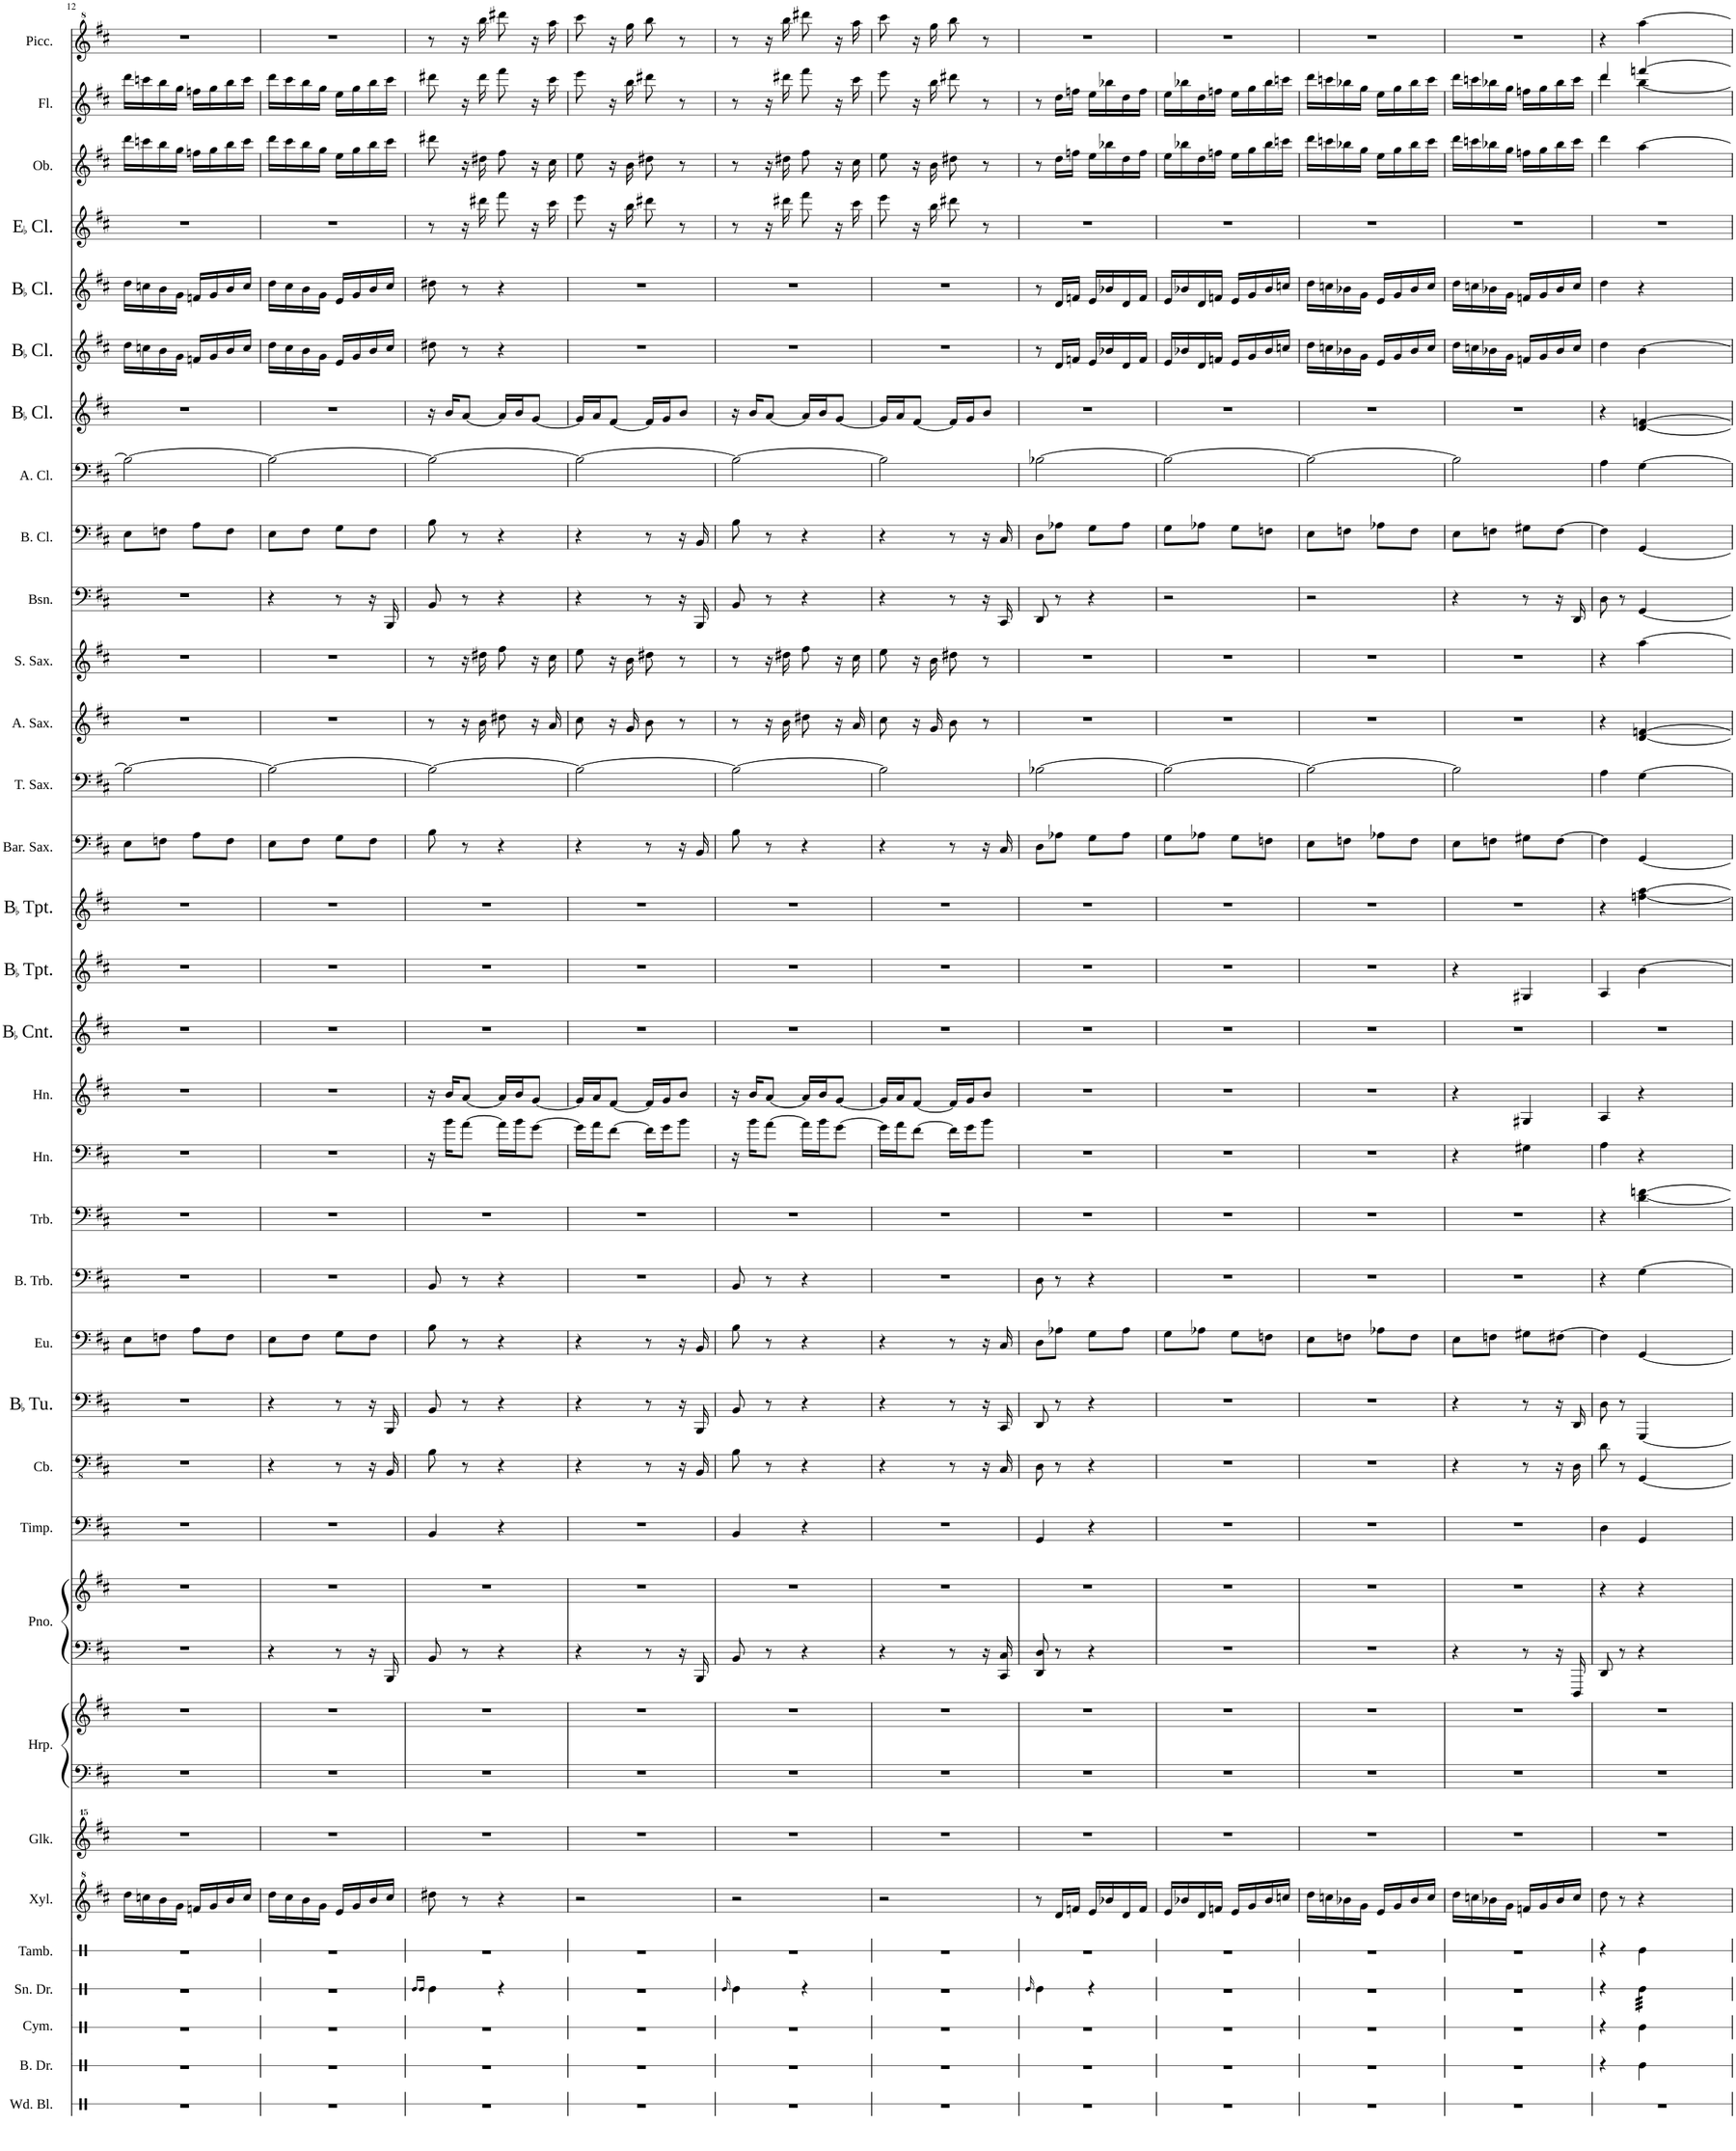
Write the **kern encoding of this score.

**kern	**kern	**kern	**kern	**kern	**kern	**kern	**kern	**kern	**kern	**kern	**kern	**kern	**kern	**kern	**kern	**kern	**kern	**kern	**kern	**kern	**kern	**kern	**kern	**kern	**kern	**kern	**kern	**kern	**kern	**kern	**kern	**kern	**kern	**kern	**kern
*part34	*part33	*part32	*part31	*part30	*part29	*part28	*part27	*part27	*part26	*part26	*part25	*part24	*part23	*part22	*part21	*part20	*part19	*part18	*part17	*part16	*part15	*part14	*part13	*part12	*part11	*part10	*part9	*part8	*part7	*part6	*part5	*part4	*part3	*part2	*part1
*staff36	*staff35	*staff34	*staff33	*staff32	*staff31	*staff30	*staff29	*staff28	*staff27	*staff26	*staff25	*staff24	*staff23	*staff22	*staff21	*staff20	*staff19	*staff18	*staff17	*staff16	*staff15	*staff14	*staff13	*staff12	*staff11	*staff10	*staff9	*staff8	*staff7	*staff6	*staff5	*staff4	*staff3	*staff2	*staff1
*I"Wood Blocks	*I"Bass Drum	*I"Cymbal	*I"Snare Drum	*I"Tambourine	*I"Xylophone	*I"Glockenspiel	*I"Harp	*	*I"Piano	*	*I"Timpani	*I"Double Bass	*I"BaccidentalFlat Tuba	*I"Euphonium	*I"Bass Trombone	*I"Trombone	*I"Horn	*I"Horn	*I"BaccidentalFlat Cornet	*I"BaccidentalFlat Trumpet	*I"BaccidentalFlat Trumpet	*I"Baritone Saxophone	*I"Tenor Saxophone	*I"Alto Saxophone	*I"Soprano Saxophone	*I"Bassoon	*I"Bass Clarinet	*I"Alto Clarinet	*I"BaccidentalFlat Clarinet	*I"BaccidentalFlat Clarinet	*I"BaccidentalFlat Clarinet	*I"EaccidentalFlat Clarinet	*I"Oboe	*I"Flute	*I"Piccolo
*I'Wd. Bl.	*I'B. Dr.	*I'Cym.	*I'Sn. Dr.	*I'Tamb.	*I'Xyl.	*I'Glk.	*I'Hrp.	*	*I'Pno.	*	*I'Timp.	*	*I'BaccidentalFlat Tu.	*I'Eu.	*I'B. Trb.	*I'Trb.	*I'Hn.	*I'Hn.	*I'BaccidentalFlat Cnt.	*I'BaccidentalFlat Tpt.	*I'BaccidentalFlat Tpt.	*I'Bar. Sax.	*I'T. Sax.	*I'A. Sax.	*I'S. Sax.	*I'Bsn.	*I'B. Cl.	*I'A. Cl.	*I'BaccidentalFlat Cl.	*I'BaccidentalFlat Cl.	*I'BaccidentalFlat Cl.	*I'EaccidentalFlat Cl.	*I'Ob.	*I'Fl.	*I'Picc.
!!LO:PB:g=z
*clefX	*clefX	*clefX	*clefX	*clefX	*clefG^2	*clefG^^2	*clefF4	*clefG2	*clefF4	*clefG2	*clefF4	*clefFv4	*clefF4	*clefF4	*clefF4	*clefF4	*clefF4	*clefG2	*clefG2	*clefG2	*clefG2	*clefF4	*clefF4	*clefG2	*clefG2	*clefF4	*clefF4	*clefF4	*clefG2	*clefG2	*clefG2	*clefG2	*clefG2	*clefG2	*clefG^2
*	*	*	*	*	*	*	*	*	*	*	*	*Trd7c12	*	*	*	*	*Trd4c7	*Trd4c7	*Trd1c2	*Trd1c2	*Trd1c2	*	*Trd8c14	*Trd5c9	*Trd5c9	*	*Trd8c14	*Trd1c2	*Trd1c2	*Trd1c2	*Trd1c2	*Trd-2c-3	*	*	*Trd-7c-12
*k[]	*k[]	*k[]	*k[]	*k[]	*k[f#c#]	*k[f#c#]	*k[f#c#]	*k[f#c#]	*k[f#c#]	*k[f#c#]	*k[f#c#]	*k[f#c#]	*k[f#c#]	*k[f#c#]	*k[f#c#]	*k[f#c#]	*k[f#c#]	*k[f#c#]	*k[f#c#]	*k[f#c#]	*k[f#c#]	*k[f#c#]	*k[f#c#]	*k[f#c#]	*k[f#c#]	*k[f#c#]	*k[f#c#]	*k[f#c#]	*k[f#c#]	*k[f#c#]	*k[f#c#]	*k[f#c#]	*k[f#c#]	*k[f#c#]	*k[f#c#]
*M2/4	*M2/4	*M2/4	*M2/4	*M2/4	*M2/4	*M2/4	*M2/4	*M2/4	*M2/4	*M2/4	*M2/4	*M2/4	*M2/4	*M2/4	*M2/4	*M2/4	*M2/4	*M2/4	*M2/4	*M2/4	*M2/4	*M2/4	*M2/4	*M2/4	*M2/4	*M2/4	*M2/4	*M2/4	*M2/4	*M2/4	*M2/4	*M2/4	*M2/4	*M2/4	*M2/4
=12	=12	=12	=12	=12	=12	=12	=12	=12	=12	=12	=12	=12	=12	=12	=12	=12	=12	=12	=12	=12	=12	=12	=12	=12	=12	=12	=12	=12	=12	=12	=12	=12	=12	=12	=12
2r	2r	2r	2r	2r	16ddd\LL	2r	2r	2r	2r	2r	2r	2r	2r	8E\L	2r	2r	2r	2r	2r	2r	2r	8E\L	2B\_	2r	2r	2r	8E\L	2B\_	2r	16dd\LL	16dd\LL	2r	16ddd\LL	16ddd\LL	2r
.	.	.	.	.	16cccn\	.	.	.	.	.	.	.	.	.	.	.	.	.	.	.	.	.	.	.	.	.	.	.	.	16ccn\	16ccn\	.	16cccn\	16cccn\	.
.	.	.	.	.	16bb\	.	.	.	.	.	.	.	.	8Fn\J	.	.	.	.	.	.	.	8Fn\J	.	.	.	.	8Fn\J	.	.	16b\	16b\	.	16bb\	16bb\	.
.	.	.	.	.	16gg\JJ	.	.	.	.	.	.	.	.	.	.	.	.	.	.	.	.	.	.	.	.	.	.	.	.	16g\JJ	16g\JJ	.	16gg\JJ	16gg\JJ	.
.	.	.	.	.	16ffn/LL	.	.	.	.	.	.	.	.	8A\L	.	.	.	.	.	.	.	8A\L	.	.	.	.	8A\L	.	.	16fn/LL	16fn/LL	.	16ffn\LL	16ffn\LL	.
.	.	.	.	.	16gg/	.	.	.	.	.	.	.	.	.	.	.	.	.	.	.	.	.	.	.	.	.	.	.	.	16g/	16g/	.	16gg\	16gg\	.
.	.	.	.	.	16bb/	.	.	.	.	.	.	.	.	8F\J	.	.	.	.	.	.	.	8F\J	.	.	.	.	8F\J	.	.	16b/	16b/	.	16bb\	16bb\	.
.	.	.	.	.	16ccc/JJ	.	.	.	.	.	.	.	.	.	.	.	.	.	.	.	.	.	.	.	.	.	.	.	.	16cc/JJ	16cc/JJ	.	16ccc\JJ	16ccc\JJ	.
=13	=13	=13	=13	=13	=13	=13	=13	=13	=13	=13	=13	=13	=13	=13	=13	=13	=13	=13	=13	=13	=13	=13	=13	=13	=13	=13	=13	=13	=13	=13	=13	=13	=13	=13	=13
2r	2r	2r	2r	2r	16ddd\LL	2r	2r	2r	4r	2r	2r	4r	4r	8E\L	2r	2r	2r	2r	2r	2r	2r	8E\L	2B\_	2r	2r	4r	8E\L	2B\_	2r	16dd\LL	16dd\LL	2r	16ddd\LL	16ddd\LL	2r
.	.	.	.	.	16ccc#\	.	.	.	.	.	.	.	.	.	.	.	.	.	.	.	.	.	.	.	.	.	.	.	.	16cc#\	16cc#\	.	16ccc#\	16ccc#\	.
.	.	.	.	.	16bb\	.	.	.	.	.	.	.	.	8F#\J	.	.	.	.	.	.	.	8F#\J	.	.	.	.	8F#\J	.	.	16b\	16b\	.	16bb\	16bb\	.
.	.	.	.	.	16gg\JJ	.	.	.	.	.	.	.	.	.	.	.	.	.	.	.	.	.	.	.	.	.	.	.	.	16g\JJ	16g\JJ	.	16gg\JJ	16gg\JJ	.
.	.	.	.	.	16ee/LL	.	.	.	8r	.	.	8r	8r	8G\L	.	.	.	.	.	.	.	8G\L	.	.	.	8r	8G\L	.	.	16e/LL	16e/LL	.	16ee\LL	16ee\LL	.
.	.	.	.	.	16gg/	.	.	.	.	.	.	.	.	.	.	.	.	.	.	.	.	.	.	.	.	.	.	.	.	16g/	16g/	.	16gg\	16gg\	.
.	.	.	.	.	16bb/	.	.	.	16r	.	.	16r	16r	8F#\J	.	.	.	.	.	.	.	8F#\J	.	.	.	16r	8F#\J	.	.	16b/	16b/	.	16bb\	16bb\	.
.	.	.	.	.	16ccc#/JJ	.	.	.	16BBB/	.	.	16BBB/	16BBB/	.	.	.	.	.	.	.	.	.	.	.	.	16BBB/	.	.	.	16cc#/JJ	16cc#/JJ	.	16ccc#\JJ	16ccc#\JJ	.
=14	=14	=14	=14	=14	=14	=14	=14	=14	=14	=14	=14	=14	=14	=14	=14	=14	=14	=14	=14	=14	=14	=14	=14	=14	=14	=14	=14	=14	=14	=14	=14	=14	=14	=14	=14
.	.	.	16qRe/LL	.	.	.	.	.	.	.	.	.	.	.	.	.	.	.	.	.	.	.	.	.	.	.	.	.	.	.	.	.	.	.	.
.	.	.	16qRe/JJ	.	.	.	.	.	.	.	.	.	.	.	.	.	.	.	.	.	.	.	.	.	.	.	.	.	.	.	.	.	.	.	.
2r	2r	2r	4Re\	2r	8ddd#X\	2r	2r	2r	8BB/	2r	4BB/	8BB\	8BB/	8B\	8BB/	2r	16r	16r	2r	2r	2r	8B\	2B\_	8r	8r	8BB/	8B\	2B\_	16r	8dd#X\	8dd#X\	8r	8ddd#X\	8ddd#X\	8r
.	.	.	.	.	.	.	.	.	.	.	.	.	.	.	.	.	16b\KL	16b/KL	.	.	.	.	.	.	.	.	.	.	16b/KL	.	.	.	.	.	.
.	.	.	.	.	8r	.	.	.	8r	.	.	8r	8r	8r	8r	.	[8a\J	[8a/J	.	.	.	8r	.	16r	16r	8r	8r	.	[8a/J	8r	8r	16r	16r	16r	16r
.	.	.	.	.	.	.	.	.	.	.	.	.	.	.	.	.	.	.	.	.	.	.	.	16b\	16dd#X\	.	.	.	.	.	.	16ddd#X\	16dd#X\	16ddd#\	16bbb\
.	.	.	4r	.	4r	.	.	.	4r	.	4r	4r	4r	4r	4r	.	16a\LL]	16a/LL]	.	.	.	4r	.	8dd#X\	8ff#\	4r	4r	.	16a/LL]	4r	4r	8fff#\	8ff#\	8fff#\	8dddd#X\
.	.	.	.	.	.	.	.	.	.	.	.	.	.	.	.	.	16b\J	16b/J	.	.	.	.	.	.	.	.	.	.	16b/J	.	.	.	.	.	.
.	.	.	.	.	.	.	.	.	.	.	.	.	.	.	.	.	[8g\J	[8g/J	.	.	.	.	.	16r	16r	.	.	.	[8g/J	.	.	16r	16r	16r	16r
.	.	.	.	.	.	.	.	.	.	.	.	.	.	.	.	.	.	.	.	.	.	.	.	16a/	16cc#\	.	.	.	.	.	.	16ccc#\	16cc#\	16ccc#\	16aaa\
=15	=15	=15	=15	=15	=15	=15	=15	=15	=15	=15	=15	=15	=15	=15	=15	=15	=15	=15	=15	=15	=15	=15	=15	=15	=15	=15	=15	=15	=15	=15	=15	=15	=15	=15	=15
2r	2r	2r	2r	2r	2r	2r	2r	2r	4r	2r	2r	4r	4r	4r	2r	2r	16g\LL]	16g/LL]	2r	2r	2r	4r	2B\_	8cc#\	8ee\	4r	4r	2B\_	16g/LL]	2r	2r	8eee\	8ee\	8eee\	8cccc#\
.	.	.	.	.	.	.	.	.	.	.	.	.	.	.	.	.	16a\J	16a/J	.	.	.	.	.	.	.	.	.	.	16a/J	.	.	.	.	.	.
.	.	.	.	.	.	.	.	.	.	.	.	.	.	.	.	.	[8f#\J	[8f#/J	.	.	.	.	.	16r	16r	.	.	.	[8f#/J	.	.	16r	16r	16r	16r
.	.	.	.	.	.	.	.	.	.	.	.	.	.	.	.	.	.	.	.	.	.	.	.	16g/	16b\	.	.	.	.	.	.	16bb\	16b\	16bb\	16ggg\
.	.	.	.	.	.	.	.	.	8r	.	.	8r	8r	8r	.	.	16f#\LL]	16f#/LL]	.	.	.	8r	.	8b\	8dd#X\	8r	8r	.	16f#/LL]	.	.	8ddd#X\	8dd#X\	8ddd#X\	8bbb\
.	.	.	.	.	.	.	.	.	.	.	.	.	.	.	.	.	16g\J	16g/J	.	.	.	.	.	.	.	.	.	.	16g/J	.	.	.	.	.	.
.	.	.	.	.	.	.	.	.	16r	.	.	16r	16r	16r	.	.	8b\J	8b/J	.	.	.	16r	.	8r	8r	16r	16r	.	8b/J	.	.	8r	8r	8r	8r
.	.	.	.	.	.	.	.	.	16BBB/	.	.	16BBB/	16BBB/	16BB/	.	.	.	.	.	.	.	16BB/	.	.	.	16BBB/	16BB/	.	.	.	.	.	.	.	.
=16	=16	=16	=16	=16	=16	=16	=16	=16	=16	=16	=16	=16	=16	=16	=16	=16	=16	=16	=16	=16	=16	=16	=16	=16	=16	=16	=16	=16	=16	=16	=16	=16	=16	=16	=16
.	.	.	16qRe/	.	.	.	.	.	.	.	.	.	.	.	.	.	.	.	.	.	.	.	.	.	.	.	.	.	.	.	.	.	.	.	.
2r	2r	2r	4Re\	2r	2r	2r	2r	2r	8BB/	2r	4BB/	8BB\	8BB/	8B\	8BB/	2r	16r	16r	2r	2r	2r	8B\	2B\_	8r	8r	8BB/	8B\	2B\_	16r	2r	2r	8r	8r	8r	8r
.	.	.	.	.	.	.	.	.	.	.	.	.	.	.	.	.	16b\KL	16b/KL	.	.	.	.	.	.	.	.	.	.	16b/KL	.	.	.	.	.	.
.	.	.	.	.	.	.	.	.	8r	.	.	8r	8r	8r	8r	.	[8a\J	[8a/J	.	.	.	8r	.	16r	16r	8r	8r	.	[8a/J	.	.	16r	16r	16r	16r
.	.	.	.	.	.	.	.	.	.	.	.	.	.	.	.	.	.	.	.	.	.	.	.	16b\	16dd#X\	.	.	.	.	.	.	16ddd#X\	16dd#X\	16ddd#X\	16bbb\
.	.	.	4r	.	.	.	.	.	4r	.	4r	4r	4r	4r	4r	.	16a\LL]	16a/LL]	.	.	.	4r	.	8dd#X\	8ff#\	4r	4r	.	16a/LL]	.	.	8fff#\	8ff#\	8fff#\	8dddd#X\
.	.	.	.	.	.	.	.	.	.	.	.	.	.	.	.	.	16b\J	16b/J	.	.	.	.	.	.	.	.	.	.	16b/J	.	.	.	.	.	.
.	.	.	.	.	.	.	.	.	.	.	.	.	.	.	.	.	[8g\J	[8g/J	.	.	.	.	.	16r	16r	.	.	.	[8g/J	.	.	16r	16r	16r	16r
.	.	.	.	.	.	.	.	.	.	.	.	.	.	.	.	.	.	.	.	.	.	.	.	16a/	16cc#\	.	.	.	.	.	.	16ccc#\	16cc#\	16ccc#\	16aaa\
=17	=17	=17	=17	=17	=17	=17	=17	=17	=17	=17	=17	=17	=17	=17	=17	=17	=17	=17	=17	=17	=17	=17	=17	=17	=17	=17	=17	=17	=17	=17	=17	=17	=17	=17	=17
2r	2r	2r	2r	2r	2r	2r	2r	2r	4r	2r	2r	4r	4r	4r	2r	2r	16g\LL]	16g/LL]	2r	2r	2r	4r	2B\]	8cc#\	8ee\	4r	4r	2B\]	16g/LL]	2r	2r	8eee\	8ee\	8eee\	8cccc#\
.	.	.	.	.	.	.	.	.	.	.	.	.	.	.	.	.	16a\J	16a/J	.	.	.	.	.	.	.	.	.	.	16a/J	.	.	.	.	.	.
.	.	.	.	.	.	.	.	.	.	.	.	.	.	.	.	.	[8f#\J	[8f#/J	.	.	.	.	.	16r	16r	.	.	.	[8f#/J	.	.	16r	16r	16r	16r
.	.	.	.	.	.	.	.	.	.	.	.	.	.	.	.	.	.	.	.	.	.	.	.	16g/	16b\	.	.	.	.	.	.	16bb\	16b\	16bb\	16ggg\
.	.	.	.	.	.	.	.	.	8r	.	.	8r	8r	8r	.	.	16f#\LL]	16f#/LL]	.	.	.	8r	.	8b\	8dd#X\	8r	8r	.	16f#/LL]	.	.	8ddd#X\	8dd#X\	8ddd#X\	8bbb\
.	.	.	.	.	.	.	.	.	.	.	.	.	.	.	.	.	16g\J	16g/J	.	.	.	.	.	.	.	.	.	.	16g/J	.	.	.	.	.	.
.	.	.	.	.	.	.	.	.	16r	.	.	16r	16r	16r	.	.	8b\J	8b/J	.	.	.	16r	.	8r	8r	16r	16r	.	8b/J	.	.	8r	8r	8r	8r
.	.	.	.	.	.	.	.	.	16CC#/ 16C#/	.	.	16CC#/	16CC#/	16C#/	.	.	.	.	.	.	.	16C#/	.	.	.	16CC#/	16C#/	.	.	.	.	.	.	.	.
=18	=18	=18	=18	=18	=18	=18	=18	=18	=18	=18	=18	=18	=18	=18	=18	=18	=18	=18	=18	=18	=18	=18	=18	=18	=18	=18	=18	=18	=18	=18	=18	=18	=18	=18	=18
.	.	.	16qRe/	.	.	.	.	.	.	.	.	.	.	.	.	.	.	.	.	.	.	.	.	.	.	.	.	.	.	.	.	.	.	.	.
2r	2r	2r	4Re\	2r	8r	2r	2r	2r	8DD/ 8D/	2r	4GG/	8DD\	8DD/	8D\L	8D\	2r	2r	2r	2r	2r	2r	8D\L	[2B-X\	2r	2r	8DD/	8D\L	[2B-X\	2r	8r	8r	2r	8r	8r	2r
.	.	.	.	.	16dd/LL	.	.	.	8r	.	.	8r	8r	8A-X\J	8r	.	.	.	.	.	.	8A-X\J	.	.	.	8r	8A-X\J	.	.	16d/LL	16d/LL	.	16dd\LL	16dd\LL	.
.	.	.	.	.	16ffn/JJ	.	.	.	.	.	.	.	.	.	.	.	.	.	.	.	.	.	.	.	.	.	.	.	.	16fn/JJ	16fn/JJ	.	16ffn\JJ	16ffn\JJ	.
.	.	.	4r	.	16ee/LL	.	.	.	4r	.	4r	4r	4r	8G\L	4r	.	.	.	.	.	.	8G\L	.	.	.	4r	8G\L	.	.	16e/LL	16e/LL	.	16ee\LL	16ee\LL	.
.	.	.	.	.	16bb-X/	.	.	.	.	.	.	.	.	.	.	.	.	.	.	.	.	.	.	.	.	.	.	.	.	16b-X/	16b-X/	.	16bb-X\	16bb-X\	.
.	.	.	.	.	16dd/	.	.	.	.	.	.	.	.	8A-\J	.	.	.	.	.	.	.	8A-\J	.	.	.	.	8A-\J	.	.	16d/	16d/	.	16dd\	16dd\	.
.	.	.	.	.	16ff/JJ	.	.	.	.	.	.	.	.	.	.	.	.	.	.	.	.	.	.	.	.	.	.	.	.	16f/JJ	16f/JJ	.	16ff\JJ	16ff\JJ	.
=19	=19	=19	=19	=19	=19	=19	=19	=19	=19	=19	=19	=19	=19	=19	=19	=19	=19	=19	=19	=19	=19	=19	=19	=19	=19	=19	=19	=19	=19	=19	=19	=19	=19	=19	=19
2r	2r	2r	2r	2r	16ee/LL	2r	2r	2r	2r	2r	2r	2r	2r	8G\L	2r	2r	2r	2r	2r	2r	2r	8G\L	2B-\_	2r	2r	2r	8G\L	2B-\_	2r	16e/LL	16e/LL	2r	16ee\LL	16ee\LL	2r
.	.	.	.	.	16bb-X/	.	.	.	.	.	.	.	.	.	.	.	.	.	.	.	.	.	.	.	.	.	.	.	.	16b-X/	16b-X/	.	16bb-X\	16bb-X\	.
.	.	.	.	.	16dd/	.	.	.	.	.	.	.	.	8A-X\J	.	.	.	.	.	.	.	8A-X\J	.	.	.	.	8A-X\J	.	.	16d/	16d/	.	16dd\	16dd\	.
.	.	.	.	.	16ffn/JJ	.	.	.	.	.	.	.	.	.	.	.	.	.	.	.	.	.	.	.	.	.	.	.	.	16fn/JJ	16fn/JJ	.	16ffn\JJ	16ffn\JJ	.
.	.	.	.	.	16ee/LL	.	.	.	.	.	.	.	.	8G\L	.	.	.	.	.	.	.	8G\L	.	.	.	.	8G\L	.	.	16e/LL	16e/LL	.	16ee\LL	16ee\LL	.
.	.	.	.	.	16gg/	.	.	.	.	.	.	.	.	.	.	.	.	.	.	.	.	.	.	.	.	.	.	.	.	16g/	16g/	.	16gg\	16gg\	.
.	.	.	.	.	16bb-/	.	.	.	.	.	.	.	.	8Fn\J	.	.	.	.	.	.	.	8Fn\J	.	.	.	.	8Fn\J	.	.	16b-/	16b-/	.	16bb-\	16bb-\	.
.	.	.	.	.	16cccn/JJ	.	.	.	.	.	.	.	.	.	.	.	.	.	.	.	.	.	.	.	.	.	.	.	.	16ccn/JJ	16ccn/JJ	.	16cccn\JJ	16cccn\JJ	.
=20	=20	=20	=20	=20	=20	=20	=20	=20	=20	=20	=20	=20	=20	=20	=20	=20	=20	=20	=20	=20	=20	=20	=20	=20	=20	=20	=20	=20	=20	=20	=20	=20	=20	=20	=20
2r	2r	2r	2r	2r	16ddd\LL	2r	2r	2r	2r	2r	2r	2r	2r	8E\L	2r	2r	2r	2r	2r	2r	2r	8E\L	2B-\_	2r	2r	2r	8E\L	2B-\_	2r	16dd\LL	16dd\LL	2r	16ddd\LL	16ddd\LL	2r
.	.	.	.	.	16cccn\	.	.	.	.	.	.	.	.	.	.	.	.	.	.	.	.	.	.	.	.	.	.	.	.	16ccn\	16ccn\	.	16cccn\	16cccn\	.
.	.	.	.	.	16bb-X\	.	.	.	.	.	.	.	.	8Fn\J	.	.	.	.	.	.	.	8Fn\J	.	.	.	.	8Fn\J	.	.	16b-X\	16b-X\	.	16bb-X\	16bb-X\	.
.	.	.	.	.	16gg\JJ	.	.	.	.	.	.	.	.	.	.	.	.	.	.	.	.	.	.	.	.	.	.	.	.	16g\JJ	16g\JJ	.	16gg\JJ	16gg\JJ	.
.	.	.	.	.	16ee/LL	.	.	.	.	.	.	.	.	8A-X\L	.	.	.	.	.	.	.	8A-X\L	.	.	.	.	8A-X\L	.	.	16e/LL	16e/LL	.	16ee\LL	16ee\LL	.
.	.	.	.	.	16gg/	.	.	.	.	.	.	.	.	.	.	.	.	.	.	.	.	.	.	.	.	.	.	.	.	16g/	16g/	.	16gg\	16gg\	.
.	.	.	.	.	16bb-/	.	.	.	.	.	.	.	.	8F\J	.	.	.	.	.	.	.	8F\J	.	.	.	.	8F\J	.	.	16b-/	16b-/	.	16bb-\	16bb-\	.
.	.	.	.	.	16ccc/JJ	.	.	.	.	.	.	.	.	.	.	.	.	.	.	.	.	.	.	.	.	.	.	.	.	16cc/JJ	16cc/JJ	.	16ccc\JJ	16ccc\JJ	.
=21	=21	=21	=21	=21	=21	=21	=21	=21	=21	=21	=21	=21	=21	=21	=21	=21	=21	=21	=21	=21	=21	=21	=21	=21	=21	=21	=21	=21	=21	=21	=21	=21	=21	=21	=21
2r	2r	2r	2r	2r	16ddd\LL	2r	2r	2r	4r	2r	2r	4r	4r	8E\L	2r	2r	4r	4r	2r	4r	2r	8E\L	2B-\]	2r	2r	4r	8E\L	2B-\]	2r	16dd\LL	16dd\LL	2r	16ddd\LL	16ddd\LL	2r
.	.	.	.	.	16cccn\	.	.	.	.	.	.	.	.	.	.	.	.	.	.	.	.	.	.	.	.	.	.	.	.	16ccn\	16ccn\	.	16cccn\	16cccn\	.
.	.	.	.	.	16bb-X\	.	.	.	.	.	.	.	.	8Fn\J	.	.	.	.	.	.	.	8Fn\J	.	.	.	.	8Fn\J	.	.	16b-X\	16b-X\	.	16bb-X\	16bb-X\	.
.	.	.	.	.	16gg\JJ	.	.	.	.	.	.	.	.	.	.	.	.	.	.	.	.	.	.	.	.	.	.	.	.	16g\JJ	16g\JJ	.	16gg\JJ	16gg\JJ	.
.	.	.	.	.	16ffn/LL	.	.	.	8r	.	.	8r	8r	8G#X\L	.	.	4G#X\	4G#X/	.	4G#X/	.	8G#X\L	.	.	.	8r	8G#X\L	.	.	16fn/LL	16fn/LL	.	16ffn\LL	16ffn\LL	.
.	.	.	.	.	16gg/	.	.	.	.	.	.	.	.	.	.	.	.	.	.	.	.	.	.	.	.	.	.	.	.	16g/	16g/	.	16gg\	16gg\	.
.	.	.	.	.	16bb-/	.	.	.	16r	.	.	16r	16r	[8F#X\J	.	.	.	.	.	.	.	[8F\J	.	.	.	16r	[8F\J	.	.	16b-/	16b-/	.	16bb-\	16bb-\	.
.	.	.	.	.	16ccc/JJ	.	.	.	16DDD/	.	.	16DD\	16DD/	.	.	.	.	.	.	.	.	.	.	.	.	16DD/	.	.	.	16cc/JJ	16cc/JJ	.	16ccc\JJ	16ccc\JJ	.
=22	=22	=22	=22	=22	=22	=22	=22	=22	=22	=22	=22	=22	=22	=22	=22	=22	=22	=22	=22	=22	=22	=22	=22	=22	=22	=22	=22	=22	=22	=22	=22	=22	=22	=22	=22
*	*	*	*^	*	*	*	*	*	*	*	*	*	*	*	*	*	*	*	*	*	*	*	*	*	*	*	*	*	*	*	*	*	*	*^	*
2r	4r	4r	4r	4ryy	4r	8ddd\	2r	2r	2r	8DD/	4r	4D\	8D\	8D\	4F#\]	4r	4r	4A\	4A/	2r	4A/	4r	4F\]	4A\	4r	4r	8D\	4F\]	4A\	4r	4dd\	4dd\	2r	4ddd\	4ddd/	4ddd\	4r
.	.	.	.	.	.	8r	.	.	.	8r	.	.	8r	8r	.	.	.	.	.	.	.	.	.	.	.	.	8r	.	.	.	.	.	.	.	.	.	.
*	*	*	*tremolo	*	*	*	*	*	*	*	*	*	*	*	*	*	*	*	*	*	*	*	*	*	*	*	*	*	*	*	*	*	*	*	*	*	*
.	4Re\	4Re\	32Re\LLL	24ReLL	4Re\	4r	.	.	.	4r	4r	4GG/	[4GGG/	[4GGG/	[4GG/	[4G\	[4d\ [4fn\	4r	4r	.	[4b\	[4ffn\ [4aa\	[4GG/	[4G\	[4d/ [4fn/	[4aa\	[4GG/	[4GG/	[4G\	[4d/ [4fn/	[4b\	4r	.	[4aa\	[4fffn/	[4bb\	[4aaa\
.	.	.	32Re\	.	.	.	.	.	.	.	.	.	.	.	.	.	.	.	.	.	.	.	.	.	.	.	.	.	.	.	.	.	.	.	.	.	.
.	.	.	.	24Re	.	.	.	.	.	.	.	.	.	.	.	.	.	.	.	.	.	.	.	.	.	.	.	.	.	.	.	.	.	.	.	.	.
.	.	.	32Re\	.	.	.	.	.	.	.	.	.	.	.	.	.	.	.	.	.	.	.	.	.	.	.	.	.	.	.	.	.	.	.	.	.	.
.	.	.	.	24Re	.	.	.	.	.	.	.	.	.	.	.	.	.	.	.	.	.	.	.	.	.	.	.	.	.	.	.	.	.	.	.	.	.
.	.	.	32Re\	.	.	.	.	.	.	.	.	.	.	.	.	.	.	.	.	.	.	.	.	.	.	.	.	.	.	.	.	.	.	.	.	.	.
.	.	.	32Re\	24Re	.	.	.	.	.	.	.	.	.	.	.	.	.	.	.	.	.	.	.	.	.	.	.	.	.	.	.	.	.	.	.	.	.
.	.	.	32Re\	.	.	.	.	.	.	.	.	.	.	.	.	.	.	.	.	.	.	.	.	.	.	.	.	.	.	.	.	.	.	.	.	.	.
.	.	.	.	24Re	.	.	.	.	.	.	.	.	.	.	.	.	.	.	.	.	.	.	.	.	.	.	.	.	.	.	.	.	.	.	.	.	.
.	.	.	32Re\	.	.	.	.	.	.	.	.	.	.	.	.	.	.	.	.	.	.	.	.	.	.	.	.	.	.	.	.	.	.	.	.	.	.
.	.	.	.	24ReJJ	.	.	.	.	.	.	.	.	.	.	.	.	.	.	.	.	.	.	.	.	.	.	.	.	.	.	.	.	.	.	.	.	.
.	.	.	32Re\JJJ	.	.	.	.	.	.	.	.	.	.	.	.	.	.	.	.	.	.	.	.	.	.	.	.	.	.	.	.	.	.	.	.	.	.
*	*	*	*Xtremolo	*	*	*	*	*	*	*	*	*	*	*	*	*	*	*	*	*	*	*	*	*	*	*	*	*	*	*	*	*	*	*	*	*	*
*	*	*	*v	*v	*	*	*	*	*	*	*	*	*	*	*	*	*	*	*	*	*	*	*	*	*	*	*	*	*	*	*	*	*	*	*v	*v	*
=	=	=	=	=	=	=	=	=	=	=	=	=	=	=	=	=	=	=	=	=	=	=	=	=	=	=	=	=	=	=	=	=	=	=	=
*-	*-	*-	*-	*-	*-	*-	*-	*-	*-	*-	*-	*-	*-	*-	*-	*-	*-	*-	*-	*-	*-	*-	*-	*-	*-	*-	*-	*-	*-	*-	*-	*-	*-	*-	*-
